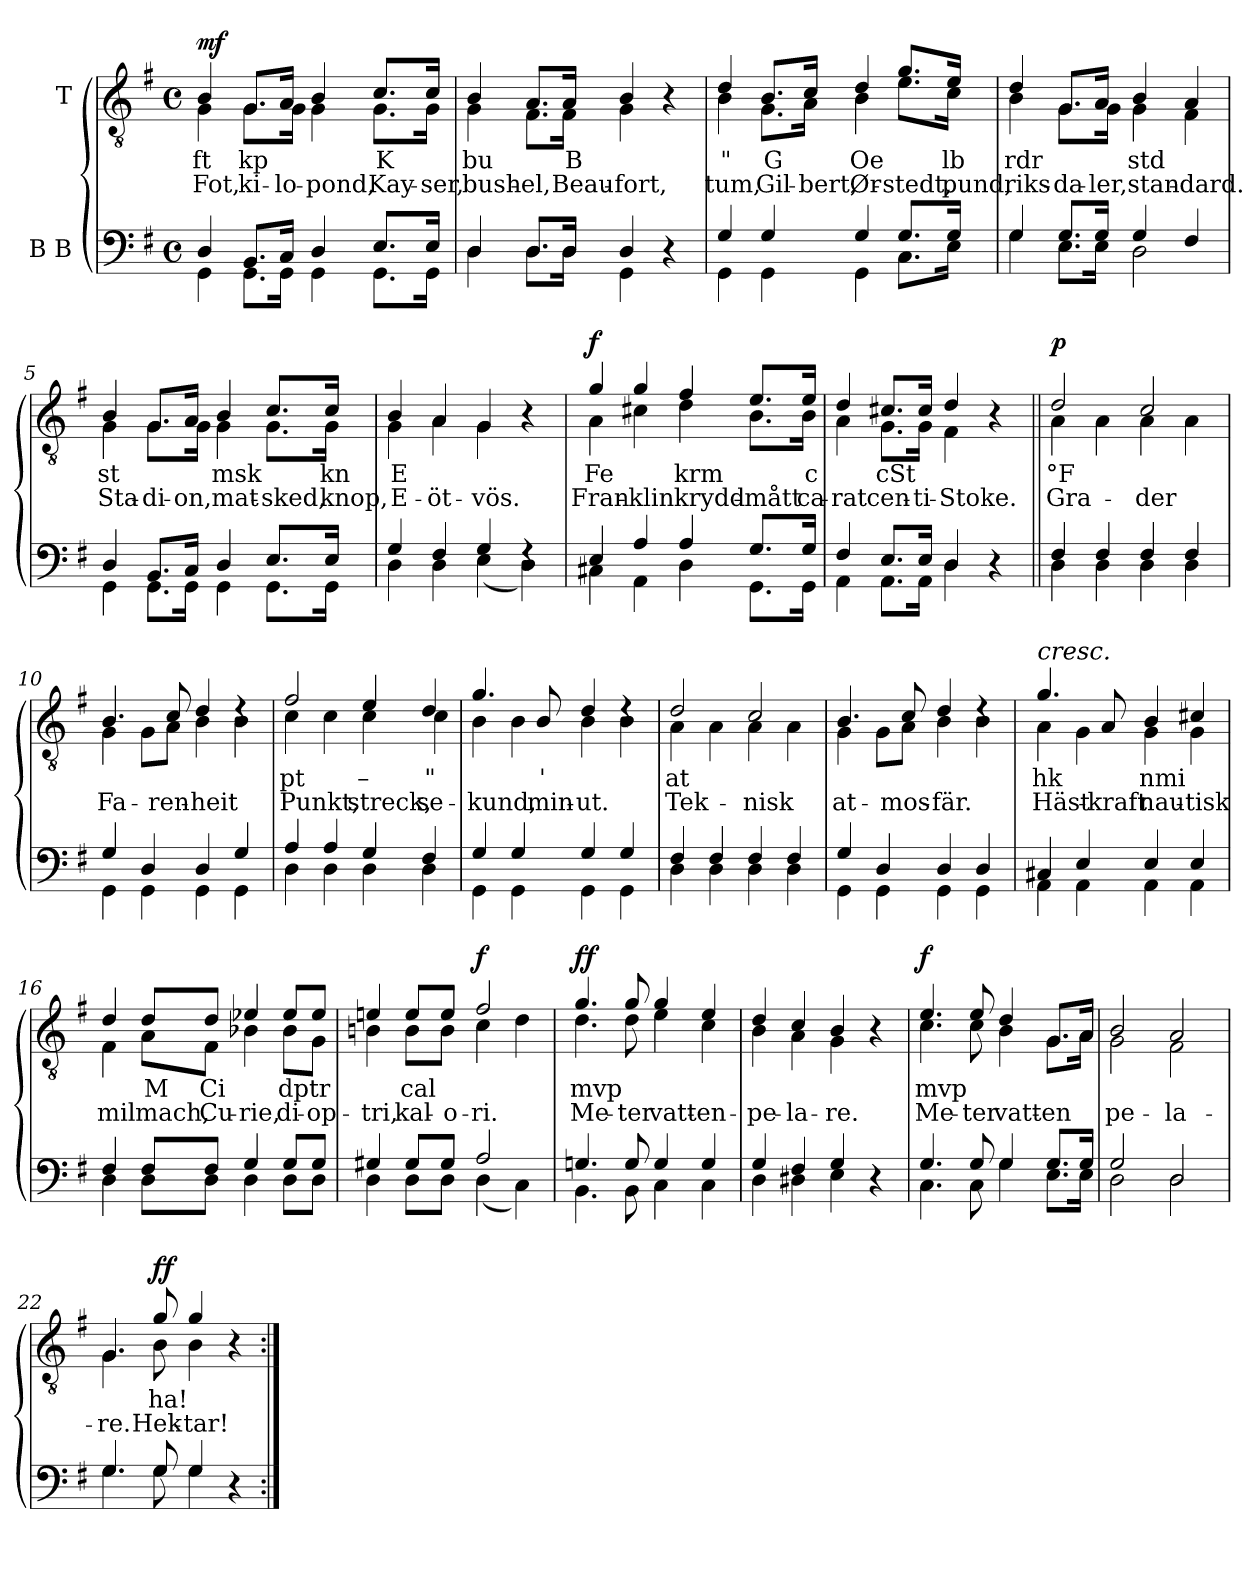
**kern	**kern	**text	**text	**dynam
*part2	*part1	*part1	*part1	*part1
*staff2	*staff1	*staff1	*staff1	*staff1
*I"B  B	*I"T	*	*	*
*clefF4	*clefGv2	*	*	*
*k[f#]	*k[f#]	*	*	*
*G:	*G:	*	*	*
*M4/4	*M4/4	*	*	*
*met(c)	*met(c)	*	*	*
*MM120	*MM120	*	*	*
=1	=1	=1	=1	=1
*^	*	*	*	*
!	!	!	!LO:LY:b	!LO:LY:b	!LO:DY:a
*	*	*^	*	*	*
4D/	4GG\	4B/	4G\	ft	Fot,	mf
!	!	!	!	!LO:LY:b	!LO:LY:b	!
8.BB/L	8.GG\L	8.G/L	8.G\L	kp	-ki-	.
!	!	!	!	!	!LO:LY:b	!
16C/Jk	16GG\Jk	16A/Jk	16G\Jk	.	-lo-	.
!	!	!	!	!	!LO:LY:b	!
4D/	4GG\	4B/	4G\	.	-pond,	.
!	!	!	!	!LO:LY:b	!LO:LY:b	!
8.E/L	8.GG\L	8.c/L	8.G\L	K	Kay-	.
!	!	!	!	!	!LO:LY:b	!
16E/Jk	16GG\Jk	16c/Jk	16G\Jk	.	-ser,	.
=2	=2	=2	=2	=2	=2	=2
!	!	!	!	!LO:LY:b	!LO:LY:b	!
4D/	4D\	4B/	4G\	bu	bush-	.
!	!	!	!	!	!LO:LY:b	!
8.D/L	8.D\L	8.A/L	8.F#\L	.	-el,	.
!	!	!	!	!LO:LY:b	!LO:LY:b	!
16D/Jk	16D\Jk	16A/Jk	16F#\Jk	B	Beau-	.
!	!	!	!	!	!LO:LY:b	!
4D/	4GG\	4B/	4G\	.	-fort,	.
4r	4ryy	4r	4ryy	.	.	.
=3	=3	=3	=3	=3	=3	=3
!	!	!	!	!LO:LY:b	!LO:LY:b	!
4G/	4GG\	4d/	4B\	"	tum,	.
!	!	!	!	!LO:LY:b	!LO:LY:b	!
4G/	4GG\	8.B/L	8.G\L	G	Gil-	.
!	!	!	!	!	!LO:LY:b	!
.	.	16c/Jk	16A\Jk	.	-bert,	.
!	!	!	!	!LO:LY:b	!LO:LY:b	!
4G/	4GG\	4d/	4B\	Oe	Ør-	.
!	!	!	!	!	!LO:LY:b	!
8.G/L	8.C\L	8.g/L	8.e\L	.	-stedt,	.
!	!	!	!	!LO:LY:b	!LO:LY:b	!
16G/Jk	16E\Jk	16e/Jk	16c\Jk	lb	pund,	.
=4	=4	=4	=4	=4	=4	=4
!	!	!	!	!LO:LY:b	!LO:LY:b	!
4G/	4G\	4d/	4B\	rdr	riks-	.
!	!	!	!	!	!LO:LY:b	!
8.G/L	8.E\L	8.G/L	8.G\L	.	-da-	.
!	!	!	!	!	!LO:LY:b	!
16G/Jk	16E\Jk	16A/Jk	16G\Jk	.	-ler,	.
!	!	!	!	!LO:LY:b	!LO:LY:b	!
4G/	2D\	4B/	4G\	std	stan-	.
!	!	!	!	!	!LO:LY:b	!
4F#/	.	4A/	4F#\	.	-dard.	.
=5	=5	=5	=5	=5	=5	=5
!	!	!	!	!LO:LY:b	!LO:LY:b	!
4D/	4GG\	4B/	4G\	st	Sta-	.
!	!	!	!	!	!LO:LY:b	!
8.BB/L	8.GG\L	8.G/L	8.G\L	.	-di-	.
!	!	!	!	!	!LO:LY:b	!
16C/Jk	16GG\Jk	16A/Jk	16G\Jk	.	-on,	.
!	!	!	!	!LO:LY:b	!LO:LY:b	!
4D/	4GG\	4B/	4G\	msk	mat-	.
!	!	!	!	!	!LO:LY:b	!
8.E/L	8.GG\L	8.c/L	8.G\L	.	-sked,	.
!	!	!	!	!LO:LY:b	!LO:LY:b	!
16E/Jk	16GG\Jk	16c/Jk	16G\Jk	kn	knop,	.
=6	=6	=6	=6	=6	=6	=6
!	!	!	!	!LO:LY:b	!LO:LY:b	!
4G/	4D\	4B/	4G\	E	E-	.
!	!	!	!	!	!LO:LY:b	!
4F#/	4D\	4A/	4A\	.	-öt-	.
!	!	!	!	!	!LO:LY:b	!
4G/	(<4E\	4G/	4G\	.	-vös.	.
4rF	4D\)	4r	4ryy	.	.	.
=7	=7	=7	=7	=7	=7	=7
!	!	!	!	!LO:LY:b	!LO:LY:b	!LO:DY:a
4E/	4C#X\	4g/	4A\	Fe	Fran-	f
!	!	!	!	!	!LO:LY:b	!
4A/	4AA\	4g/	4c#X\	.	-klin	.
!	!	!	!	!LO:LY:b	!LO:LY:b	!
4A/	4D\	4f#/	4d\	krm	krydd-	.
!	!	!	!	!	!LO:LY:b	!
8.G/L	8.GG\L	8.e/L	8.B\L	.	-mått	.
!	!	!	!	!LO:LY:b	!LO:LY:b	!
16G/Jk	16GG\Jk	16e/Jk	16B\Jk	c	ca-	.
!!LO:LB:g=z	!!
=8	=8	=8	=8	=8	=8	=8
!	!	!	!	!	!LO:LY:b	!
4F#/	4AA\	4d/	4A\	.	-rat	.
!	!	!	!	!LO:LY:b	!LO:LY:b	!
8.E/L	8.AA\L	8.c#X/L	8.G\L	cSt	cen-	.
!	!	!	!	!	!LO:LY:b	!
16E/Jk	16AA\Jk	16c#/Jk	16G\Jk	.	-ti-	.
!	!	!	!	!	!LO:LY:b	!
4D/	4D\	4d/	4F#\	.	-Stoke.	.
4r	4rGGyy	4r	4rEyy	.	.	.
=9||	=9||	=9||	=9||	=9||	=9||	=9||
!	!	!	!	!LO:LY:b	!LO:LY:b	!LO:DY:a
4F#/	4D\	2d/	4A\	°F	Gra-	p
4F#/	4D\	.	4A\	.	.	.
!	!	!	!	!	!LO:LY:b	!
4F#/	4D\	2c/	4A\	.	-der	.
4F#/	4D\	.	4A\	.	.	.
=10	=10	=10	=10	=10	=10	=10
!	!	!	!	!	!LO:LY:b	!
4G/	4GG\	4.B/	4G\	.	Fa-	.
4D/	4GG\	.	8G\L	.	.	.
!	!	!	!	!	!LO:LY:b	!
.	.	8c/	8A\J	.	-ren-	.
!	!	!	!	!	!LO:LY:b	!
4D/	4GG\	4d/	4B\	.	-heit	.
4G/	4GG\	4rd	4B\	.	.	.
=11	=11	=11	=11	=11	=11	=11
!	!	!	!	!LO:LY:b	!LO:LY:b	!
4A/	4D\	2f#/	4c\	pt	Punkt,	.
4A/	4D\	.	4c\	.	.	.
!	!	!	!	!LO:LY:b	!LO:LY:b	!
4G/	4D\	4e/	4c\	–	streck,	.
!	!	!	!	!LO:LY:b	!LO:LY:b	!
4F#/	4D\	4d/	4c\	"	se-	.
=12	=12	=12	=12	=12	=12	=12
!	!	!	!	!	!LO:LY:b	!
4G/	4GG\	4.g/	4B\	.	-kund,	.
4G/	4GG\	.	4B\	.	.	.
!	!	!	!	!LO:LY:b	!LO:LY:b	!
.	.	8B/	.	'	min-	.
!	!	!	!	!	!LO:LY:b	!
4G/	4GG\	4d/	4B\	.	-ut.	.
4G/	4GG\	4rd	4B\	.	.	.
=13	=13	=13	=13	=13	=13	=13
!	!	!	!	!LO:LY:b	!LO:LY:b	!
4F#/	4D\	2d/	4A\	at	Tek-	.
4F#/	4D\	.	4A\	.	.	.
!	!	!	!	!	!LO:LY:b	!
4F#/	4D\	2c/	4A\	.	-nisk	.
4F#/	4D\	.	4A\	.	.	.
=14	=14	=14	=14	=14	=14	=14
!	!	!	!	!	!LO:LY:b	!
4G/	4GG\	4.B/	4G\	.	at-	.
4D/	4GG\	.	8G\L	.	.	.
!	!	!	!	!	!LO:LY:b	!
.	.	8c/	8A\J	.	-mos-	.
!	!	!	!	!	!LO:LY:b	!
4D/	4GG\	4d/	4B\	.	-fär.	.
4D/	4GG\	4rd	4B\	.	.	.
=15	=15	=15	=15	=15	=15	=15
!	!	!LO:TX:a:i:t=cresc.	!	!	!	!
!	!	!	!	!LO:LY:b	!LO:LY:b	!
4C#X/	4AA\	4.g/	4A\	hk	Häst-	.
4E/	4AA\	.	4G\	.	.	.
!	!	!	!	!	!LO:LY:b	!
.	.	8A/	.	.	-kraft	.
!	!	!	!	!LO:LY:b	!LO:LY:b	!
4E/	4AA\	4B/	4G\	nmi	nau-	.
!	!	!	!	!	!LO:LY:b	!
4E/	4AA\	4c#X/	4G\	.	-tisk	.
=16	=16	=16	=16	=16	=16	=16
!	!	!	!	!	!LO:LY:b	!
4F#/	4D\	4d/	4F#\	.	-mil	.
!	!	!	!	!LO:LY:b	!LO:LY:b	!
8F#/L	8D\L	8d/L	8A\L	M	mach,	.
!	!	!	!	!LO:LY:b	!LO:LY:b	!
8F#/J	8D\J	8d/J	8F#\J	Ci	Cu-	.
!	!	!	!	!	!LO:LY:b	!
4G/	4D\	4e-X/	4B-X\	.	-rie,	.
!	!	!	!	!LO:LY:b	!LO:LY:b	!
8G/L	8D\L	8e-/L	8B-\L	dptr	di-	.
!	!	!	!	!	!LO:LY:b	!
8G/J	8D\J	8e-/J	8G\J	.	-op-	.
=17	=17	=17	=17	=17	=17	=17
!	!	!	!	!	!LO:LY:b	!
4G#X/	4D\	4eni/	4Bni\	.	-tri,	.
!	!	!	!	!LO:LY:b	!LO:LY:b	!
8G#/L	8D\L	8e/L	8B\L	cal	kal-	.
!	!	!	!	!	!LO:LY:b	!
8G#/J	8D\J	8e/J	8B\J	.	-o-	.
!	!	!	!	!	!LO:LY:b	!LO:DY:a
2A/	(<4D\	2f#/	4c\	.	-ri.	f
.	4C\)	.	4d\	.	.	.
!!LO:LB:g=z	!!
=18	=18	=18	=18	=18	=18	=18
!	!	!	!	!LO:LY:b	!LO:LY:b	!LO:DY:a
4.Gni/	4.BB\	4.g/	4.d\	mvp	Me-	ff
!	!	!	!	!	!LO:LY:b	!
8G/	8BB\	8g/	8d\	.	-ter	.
!	!	!	!	!	!LO:LY:b	!
4G/	4C\	4g/	4e\	.	vatt-	.
!	!	!	!	!	!LO:LY:b	!
4G/	4C\	4e/	4c\	.	-en-	.
=19	=19	=19	=19	=19	=19	=19
!	!	!	!	!	!LO:LY:b	!
4G/	4D\	4d/	4B\	.	-pe-	.
!	!	!	!	!	!LO:LY:b	!
4F#/	4D#X\	4c/	4A\	.	-la-	.
!	!	!	!	!	!LO:LY:b	!
4G/	4E\	4B/	4G\	.	-re.	.
4r	4ryy	4r	4ryy	.	.	.
=20	=20	=20	=20	=20	=20	=20
!	!	!	!	!LO:LY:b	!LO:LY:b	!LO:DY:a
4.G/	4.C\	4.e/	4.c\	mvp	Me-	f
!	!	!	!	!	!LO:LY:b	!
8G/	8C\	8e/	8c\	.	-ter	.
!	!	!	!	!	!LO:LY:b	!
4G/	4G\	4d/	4B\	.	vatt-	.
!	!	!	!	!	!LO:LY:b	!
8.G/L	8.E\L	8.G/L	8.G\L	.	-en	.
16G/Jk	16E\Jk	16A/Jk	16A\Jk	.	.	.
=21	=21	=21	=21	=21	=21	=21
!	!	!	!	!	!LO:LY:b	!
2G/	2D\	2B/	2G\	.	pe-	.
!	!	!	!	!	!LO:LY:b	!
2D/	2D\	2A/	2F#\	.	-la-	.
=22	=22	=22	=22	=22	=22	=22
!	!	!	!	!	!LO:LY:b	!
4.G/	4.G\	4.G/	4.G\	.	-re.	.
!	!	!	!	!LO:LY:b	!LO:LY:b	!LO:DY:a
8G/	8G\	8g/	8B\	ha!	Hek-	ff
!	!	!	!	!	!LO:LY:b	!
4G/	4G\	4g/	4B\	.	-tar!	.
4r	4ryy	4r	4ryy	.	.	.
*v	*v	*	*	*	*	*
*	*v	*v	*	*	*
=:|!	=:|!	=:|!	=:|!	=:|!
*-	*-	*-	*-	*-
